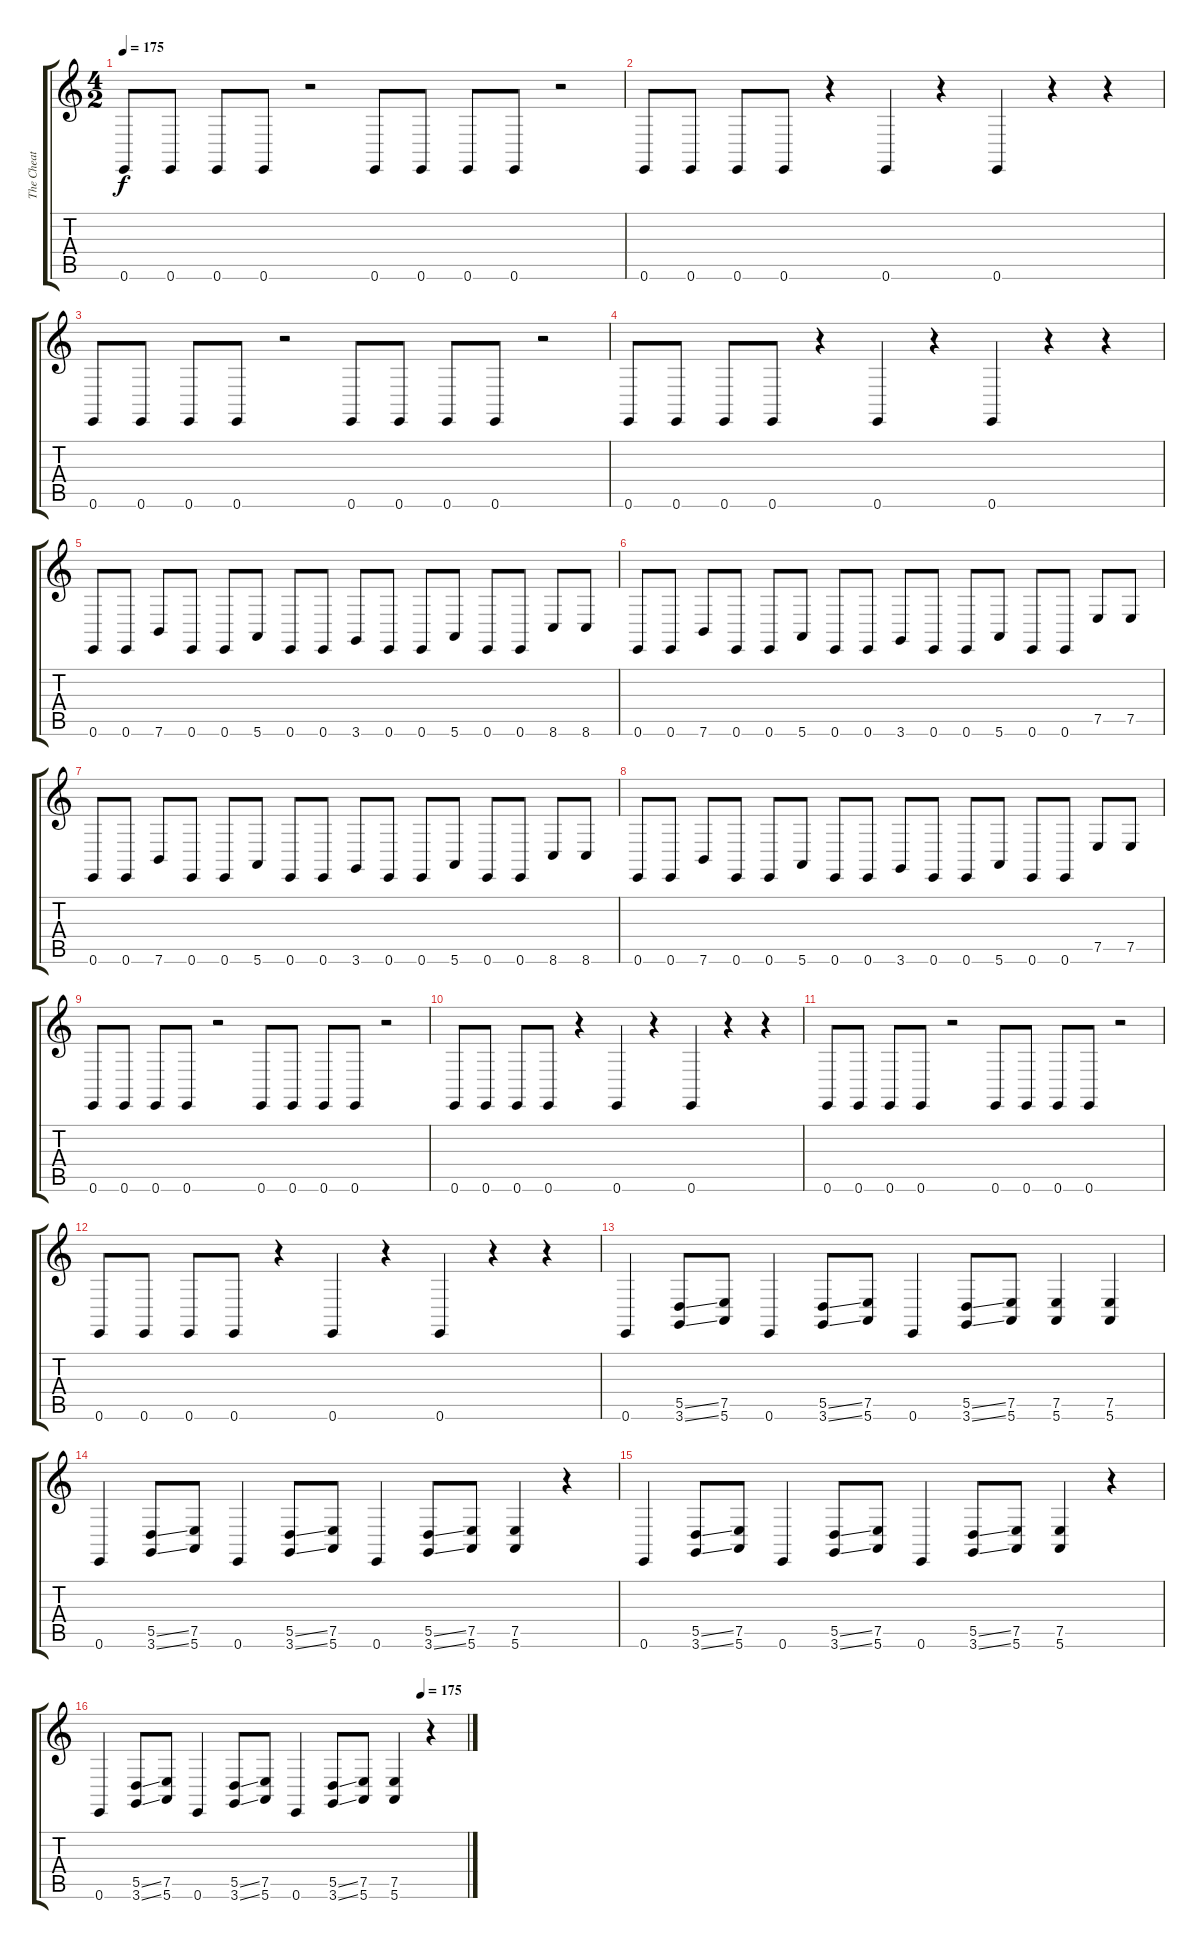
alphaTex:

\track ("The Cheat Keyboard" "The Cheat ") {instrument electricpiano1}
\staff {score tabs}
\tuning (E4 B3 G3 D3 A2 E2) {hide}
\ts (4 2)
\tempo 175
\clef g2
\ks c
0.6.8{dy f} 0.6.8 0.6.8 0.6.8 r.2 0.6.8 0.6.8 0.6.8 0.6.8 r.2 |
0.6.8 0.6.8 0.6.8 0.6.8 r.4 0.6.4 r.4 0.6.4 r.4 r.4 |
0.6.8 0.6.8 0.6.8 0.6.8 r.2 0.6.8 0.6.8 0.6.8 0.6.8 r.2 |
0.6.8 0.6.8 0.6.8 0.6.8 r.4 0.6.4 r.4 0.6.4 r.4 r.4 |
0.6.8 0.6.8 7.6.8 0.6.8 0.6.8 5.6.8 0.6.8 0.6.8 3.6.8 0.6.8 0.6.8 5.6.8 0.6.8 0.6.8 8.6.8 8.6.8 |
0.6.8 0.6.8 7.6.8 0.6.8 0.6.8 5.6.8 0.6.8 0.6.8 3.6.8 0.6.8 0.6.8 5.6.8 0.6.8 0.6.8 7.5.8 7.5.8 |
0.6.8 0.6.8 7.6.8 0.6.8 0.6.8 5.6.8 0.6.8 0.6.8 3.6.8 0.6.8 0.6.8 5.6.8 0.6.8 0.6.8 8.6.8 8.6.8 |
0.6.8 0.6.8 7.6.8 0.6.8 0.6.8 5.6.8 0.6.8 0.6.8 3.6.8 0.6.8 0.6.8 5.6.8 0.6.8 0.6.8 7.5.8 7.5.8 |
0.6.8 0.6.8 0.6.8 0.6.8 r.2 0.6.8 0.6.8 0.6.8 0.6.8 r.2 |
0.6.8 0.6.8 0.6.8 0.6.8 r.4 0.6.4 r.4 0.6.4 r.4 r.4 |
0.6.8 0.6.8 0.6.8 0.6.8 r.2 0.6.8 0.6.8 0.6.8 0.6.8 r.2 |
0.6.8 0.6.8 0.6.8 0.6.8 r.4 0.6.4 r.4 0.6.4 r.4 r.4 |
0.6.4 (5.5{ss} 3.6{ss}).8 (7.5 5.6).8 0.6.4 (5.5{ss} 3.6{ss}).8 (7.5 5.6).8 0.6.4 (5.5{ss} 3.6{ss}).8 (7.5 5.6).8 (7.5 5.6).4 (7.5 5.6).4 |
0.6.4 (5.5{ss} 3.6{ss}).8 (7.5 5.6).8 0.6.4 (5.5{ss} 3.6{ss}).8 (7.5 5.6).8 0.6.4 (5.5{ss} 3.6{ss}).8 (7.5 5.6).8 (7.5 5.6).4 r.4 |
0.6.4 (5.5{ss} 3.6{ss}).8 (7.5 5.6).8 0.6.4 (5.5{ss} 3.6{ss}).8 (7.5 5.6).8 0.6.4 (5.5{ss} 3.6{ss}).8 (7.5 5.6).8 (7.5 5.6).4 r.4 |
\tempo (175 0.875)
0.6.4 (5.5{ss} 3.6{ss}).8 (7.5 5.6).8 0.6.4 (5.5{ss} 3.6{ss}).8 (7.5 5.6).8 0.6.4 (5.5{ss} 3.6{ss}).8 (7.5 5.6).8 (7.5 5.6).4 r.4
